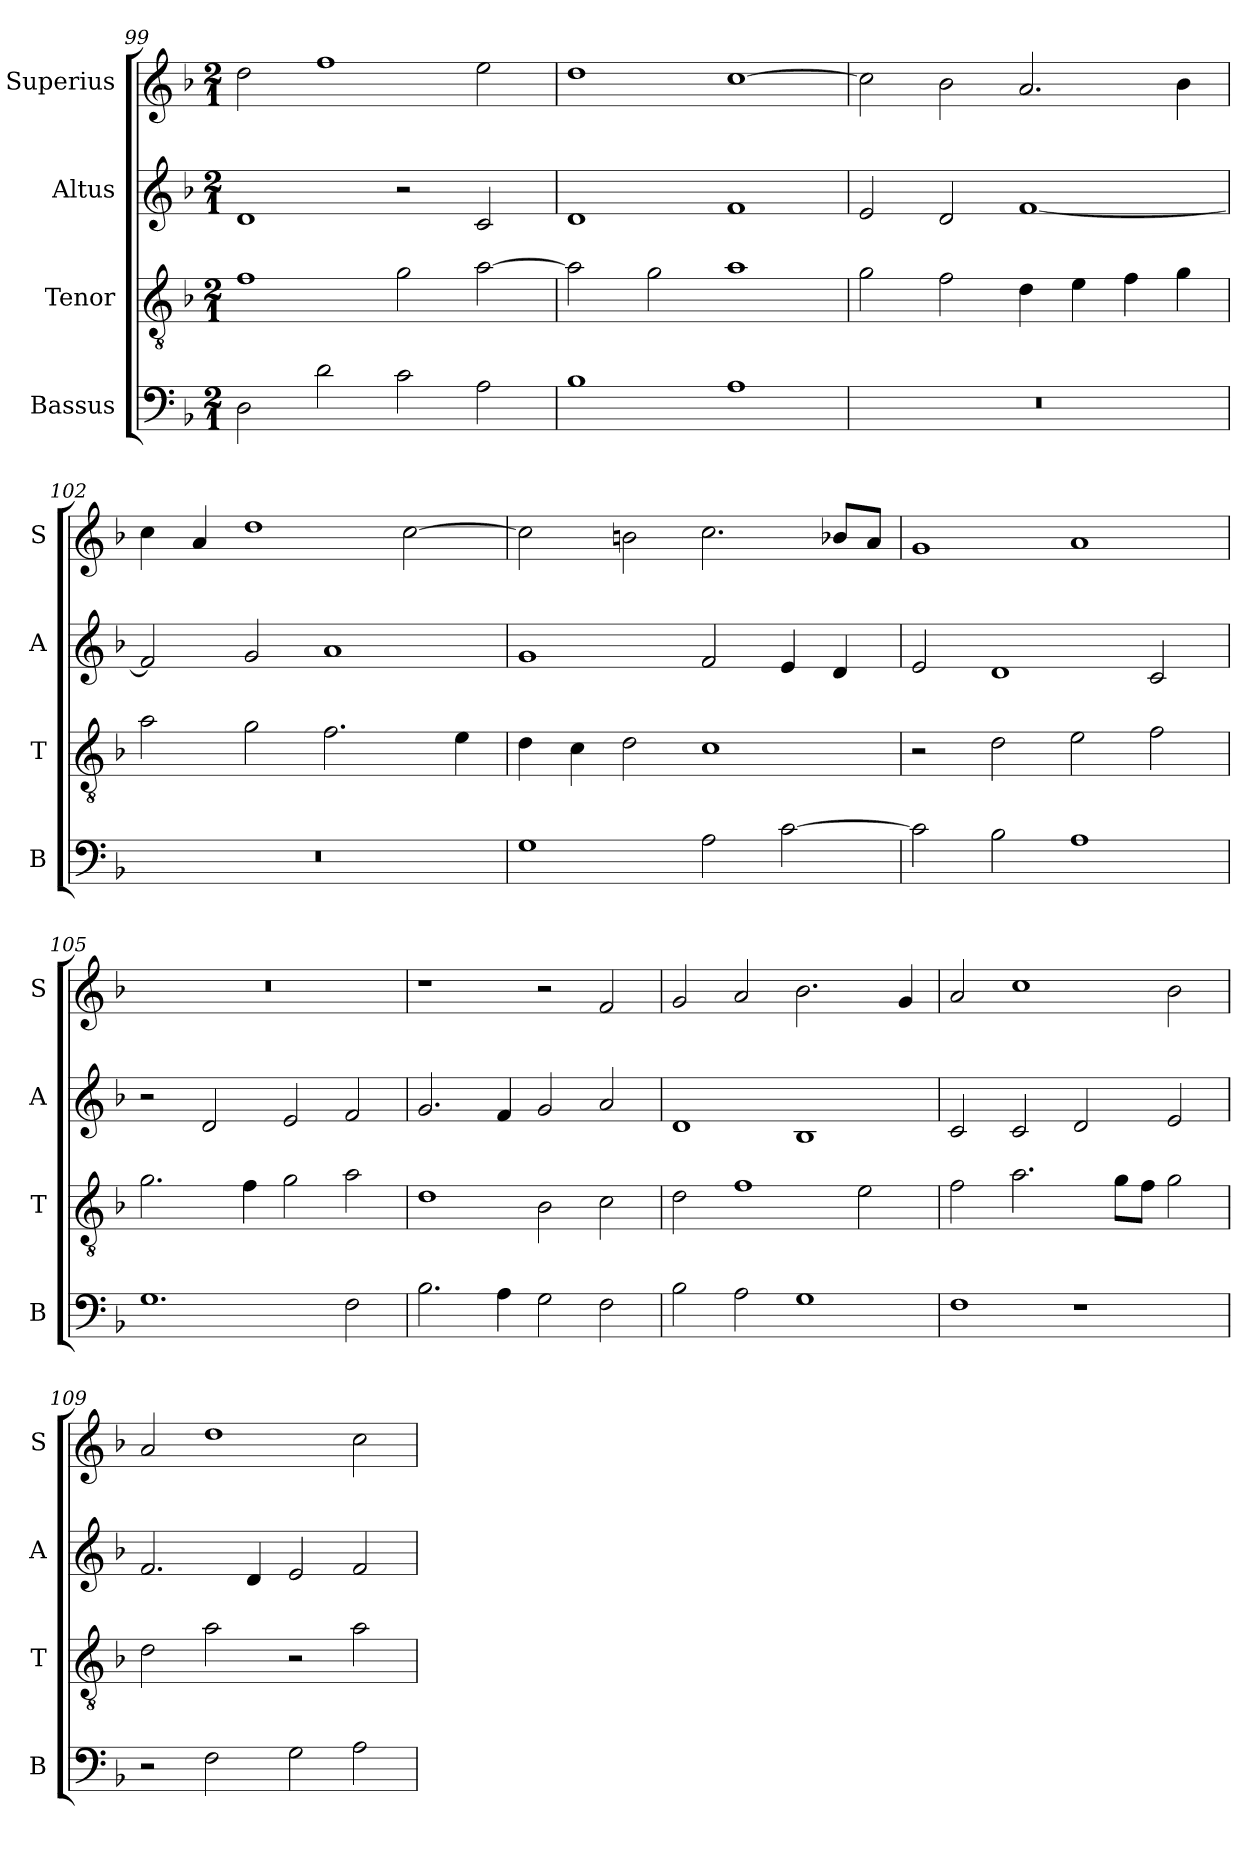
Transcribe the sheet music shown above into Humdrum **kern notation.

**kern	**kern	**kern	**kern
*part4	*part3	*part2	*part1
*staff4	*staff3	*staff2	*staff1
*I"Bassus	*I"Tenor	*I"Altus	*I"Superius
*I'B	*I'T	*I'A	*I'S
*clefF4	*clefGv2	*clefG2	*clefG2
*k[b-]	*k[b-]	*k[b-]	*k[b-]
*F:	*F:	*F:	*F:
*M2/1	*M2/1	*M2/1	*M2/1
=99	=99	=99	=99
2D	1f	1d	2dd
2d	.	.	1ff
2c	2g	2r	.
2A	[2a	2c	2ee
=100	=100	=100	=100
1B-	2a]	1d	1dd
.	2g	.	.
1A	1a	1f	[1cc
=101	=101	=101	=101
0r	2g	2e	2cc]
.	2f	2d	2b-
.	4d	[1f	2.a
.	4e	.	.
.	4f	.	.
.	4g	.	4b-
=102	=102	=102	=102
0r	2a	2f]	4cc
.	.	.	4a
.	2g	2g	1dd
.	2.f	1a	.
.	.	.	[2cc
.	4e	.	.
=103	=103	=103	=103
1G	4d	1g	2cc]
.	4c	.	.
.	2d	.	2bn
2A	1c	2f	2.cc
[2c	.	4e	.
.	.	4d	8b-XL
.	.	.	8aJ
=104	=104	=104	=104
2c]	2r	2e	1g
2B-	2d	1d	.
1A	2e	.	1a
.	2f	2c	.
=105	=105	=105	=105
1.G	2.g	2r	0r
.	.	2d	.
.	4f	.	.
.	2g	2e	.
2F	2a	2f	.
=106	=106	=106	=106
2.B-	1d	2.g	1r
4A	.	4f	.
2G	2B-	2g	2r
2F	2c	2a	2f
=107	=107	=107	=107
2B-	2d	1d	2g
2A	1f	.	2a
1G	.	1B-	2.b-
.	2e	.	.
.	.	.	4g
=108	=108	=108	=108
1F	2f	2c	2a
.	2.a	2c	1cc
1r	.	2d	.
.	8gL	.	.
.	8fJ	.	.
.	2g	2e	2b-
=109	=109	=109	=109
2r	2d	2.f	2a
2F	2a	.	1dd
.	.	4d	.
2G	2r	2e	.
2A	2a	2f	2cc
=	=	=	=
*-	*-	*-	*-
